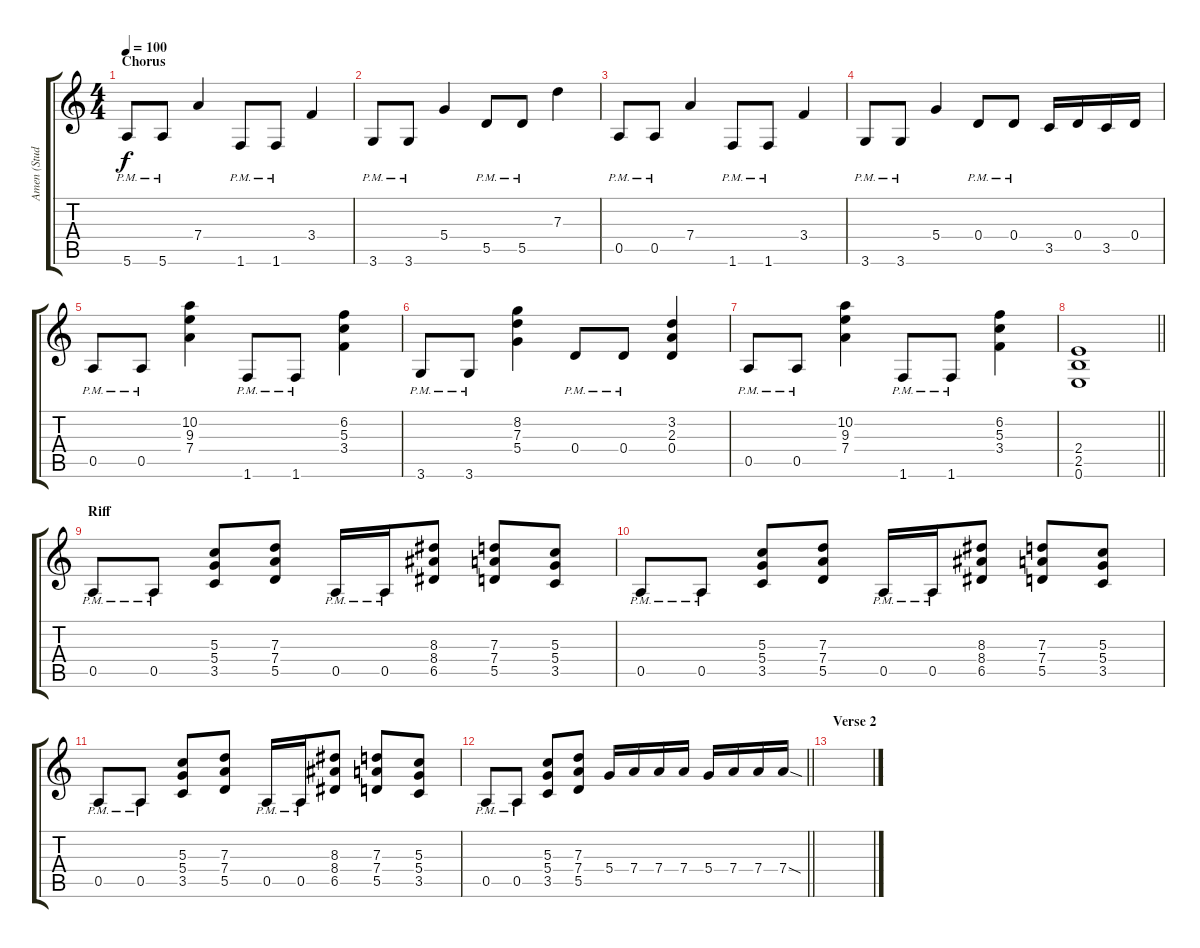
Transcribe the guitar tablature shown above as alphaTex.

\track ("Amen (Studio)" "Amen (Stud") {instrument distortionguitar}
\staff {score tabs}
\tuning (E4 B3 G3 D3 A2 E2) {hide}
\ts (4 4)
\section ("" "Chorus")
\tempo 100
\clef g2
\ks c
5.6{pm}.8{dy f} 5.6{pm}.8 7.4.4 1.6{pm}.8 1.6{pm}.8 3.4.4 |
3.6{pm}.8 3.6{pm}.8 5.4.4 5.5{pm}.8 5.5{pm}.8 7.3.4 |
0.5{pm}.8 0.5{pm}.8 7.4.4 1.6{pm}.8 1.6{pm}.8 3.4.4 |
3.6{pm}.8 3.6{pm}.8 5.4.4 0.4{pm}.8 0.4{pm}.8 3.5.16 0.4.16 3.5.16 0.4.16 |
0.5{pm}.8 0.5{pm}.8 (10.2 9.3 7.4).4 1.6{pm}.8 1.6{pm}.8 (6.2 5.3 3.4).4 |
3.6{pm}.8 3.6{pm}.8 (8.2 7.3 5.4).4 0.4{pm}.8 0.4{pm}.8 (3.2 2.3 0.4).4 |
0.5{pm}.8 0.5{pm}.8 (10.2 9.3 7.4).4 1.6{pm}.8 1.6{pm}.8 (6.2 5.3 3.4).4 |
\barLineRight lightlight
(2.4 2.5 0.6).1 |
\section ("" "Riff")
0.5{pm}.8 0.5{pm}.8 (5.3 5.4 3.5).8 (7.3 7.4 5.5).8 0.5{pm}.16 0.5{pm}.16 (8.3 8.4 6.5).8 (7.3 7.4 5.5).8 (5.3 5.4 3.5).8 |
0.5{pm}.8 0.5{pm}.8 (5.3 5.4 3.5).8 (7.3 7.4 5.5).8 0.5{pm}.16 0.5{pm}.16 (8.3 8.4 6.5).8 (7.3 7.4 5.5).8 (5.3 5.4 3.5).8 |
0.5{pm}.8 0.5{pm}.8 (5.3 5.4 3.5).8 (7.3 7.4 5.5).8 0.5{pm}.16 0.5{pm}.16 (8.3 8.4 6.5).8 (7.3 7.4 5.5).8 (5.3 5.4 3.5).8 |
\barLineRight lightlight
0.5{pm}.8 0.5{pm}.8 (5.3 5.4 3.5).8 (7.3 7.4 5.5).8 5.4.16 7.4.16 7.4.16 7.4.16 5.4.16 7.4.16 7.4.16 7.4{sod}.16 |
\section ("" "Verse 2")
